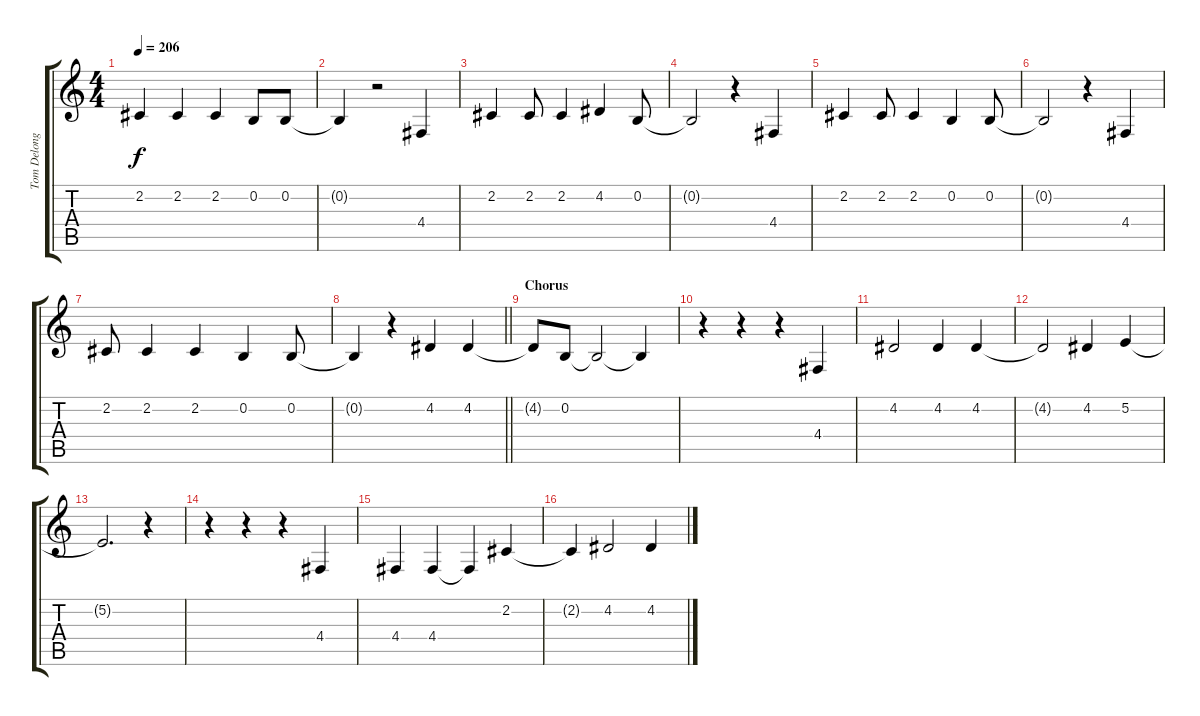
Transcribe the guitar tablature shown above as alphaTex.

\track ("Tom Delonge - Vocals" "Tom Delong") {instrument altosax}
\staff {score tabs}
\tuning (E4 B3 G3 D3 A2 E2) {hide}
\ts (4 4)
\tempo 206
\clef g2
\ks c
2.2.4{dy f} 2.2.4 2.2.4 0.2.8 0.2.8 |
0.2{t}.4 r.2 4.4.4 |
2.2.4 2.2.8 2.2.4 4.2.4 0.2.8 |
0.2{t}.2 r.4 4.4.4 |
2.2.4 2.2.8 2.2.4 0.2.4 0.2.8 |
0.2{t}.2 r.4 4.4.4 |
2.2.8 2.2.4 2.2.4 0.2.4 0.2.8 |
\barLineRight lightlight
0.2{t}.4 r.4 4.2.4 4.2.4 |
\section ("" "Chorus")
4.2{t}.8 0.2.8 0.2{t}.2 0.2{t}.4 |
r.4 r.4 r.4 4.4.4 |
4.2.2 4.2.4 4.2.4 |
4.2{t}.2 4.2.4 5.2.4 |
5.2{t}.2{d} r.4 |
r.4 r.4 r.4 4.4.4 |
4.4.4 4.4.4 4.4{t}.4 2.2.4 |
2.2{t}.4 4.2.2 4.2.4
